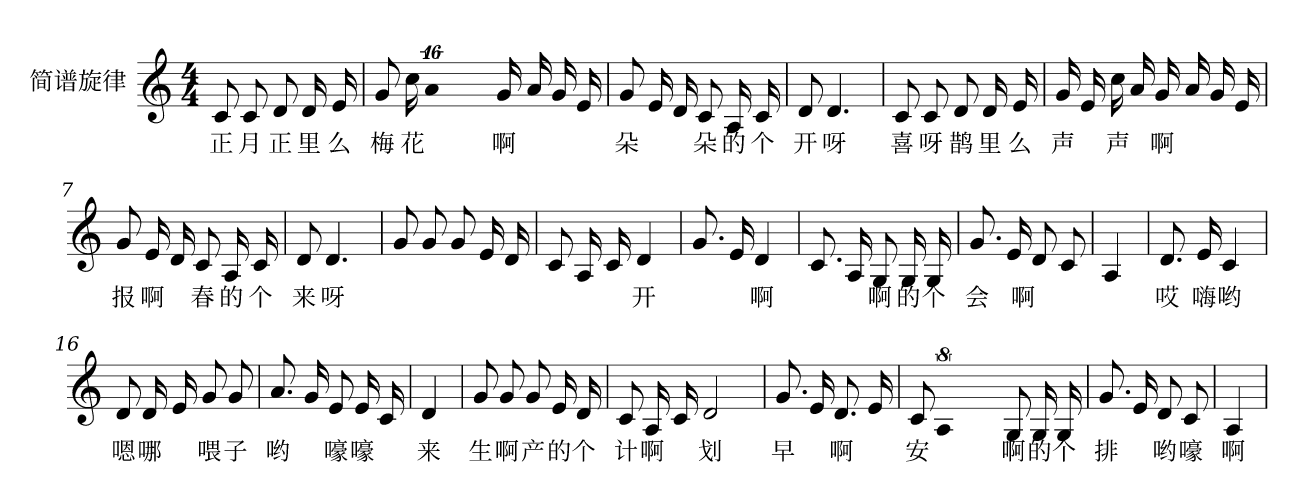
**kern	**text
*part1	*part1
*staff1	*staff1
*I"简谱旋律	*
*k[]	*
*M4/4	*
=1	=1
8c	正
8c	月
8d	正
16d	里
16e	么
=2	=2
8g	梅
16cc	花
!LO:N:vis=2	!
16%9a	.
16g	啊
16a	.
16g	.
16e	.
=3	=3
8g	朵
16e	.
16d	.
8c	朵
16A	的
16c	个
=4	=4
8d	开
4.d	呀
=5	=5
8c	喜
8c	呀
8d	鹊
16d	里
16e	么
=6	=6
16g	声
16e	.
16cc	声
16a	.
16g	啊
16a	.
16g	.
16e	.
=7	=7
8g	报
16e	啊
16d	.
8c	春
16A	的
16c	个
=8	=8
8d	来
4.d	呀
=9	=9
8g	.
8g	.
8g	.
16e	.
16d	.
=10	=10
8c	.
16A	.
16c	.
4d	开
=11	=11
8.g	.
16e	.
4d	啊
=12	=12
8.c	.
16A	.
8G	啊
16G	的
16G	个
=13	=13
8.g	会
16e	.
8d	啊
8c	.
=14	=14
4A	.
=15	=15
8.d	哎
16e	嗨
4c	哟
=16	=16
8d	嗯
16d	哪
16e	.
8g	喂
8g	子
=17	=17
8.a	哟
16g	.
8e	嚎
16e	嚎
16c	.
=18	=18
4d	来
=19	=19
8g	生
8g	啊
8g	产
16e	的
16d	个
=20	=20
8c	计
16A	啊
16c	.
2d	划
=21	=21
8.g	早
16e	.
8.d	啊
16e	.
=22	=22
8c	安
!LO:N:vis=2	!
8%5A	.
8G	啊
16G	的
16G	个
=23	=23
8.g	排
16e	.
8d	哟
8c	嚎
=24	=24
4A	啊
=	=
*-	*-
